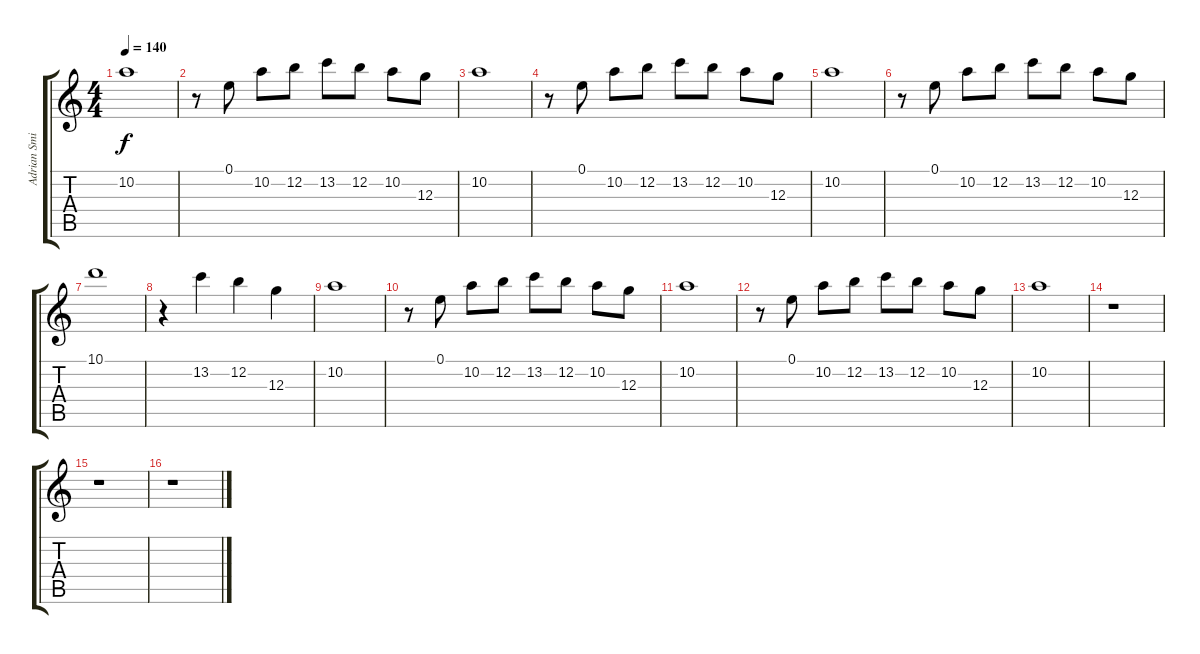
\track ("Adrian Smith (Guitar Clean)" "Adrian Smi") {instrument electricguitarjazz}
\staff {score tabs}
\tuning (E4 B3 G3 D3 A2 E2) {hide}
\ts (4 4)
\tempo 140
\clef g2
\ks c
10.2.1{dy f} |
r.8 0.1.8 10.2.8 12.2.8 13.2.8 12.2.8 10.2.8 12.3.8 |
10.2.1 |
r.8 0.1.8 10.2.8 12.2.8 13.2.8 12.2.8 10.2.8 12.3.8 |
10.2.1 |
r.8 0.1.8 10.2.8 12.2.8 13.2.8 12.2.8 10.2.8 12.3.8 |
10.1.1 |
r.4 13.2.4 12.2.4 12.3.4 |
10.2.1 |
r.8 0.1.8 10.2.8 12.2.8 13.2.8 12.2.8 10.2.8 12.3.8 |
10.2.1 |
r.8 0.1.8 10.2.8 12.2.8 13.2.8 12.2.8 10.2.8 12.3.8 |
10.2.1 |
r.1 |
r.1 |
r.1
